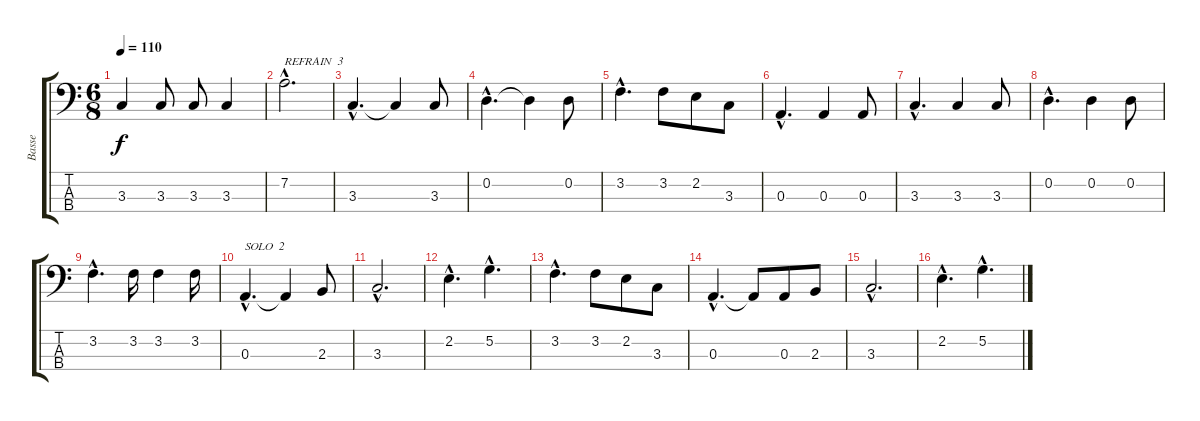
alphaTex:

\track ("Basse" "Basse") {instrument electricbassfinger}
\staff {score tabs}
\tuning (G2 D2 A1 E1) {hide}
\ts (6 8)
\tempo 110
\clef f4
\ks c
3.3.4{dy f} 3.3.8 3.3.8 3.3.4 |
7.2{hac}.2{d txt "REFRAIN  3"} |
3.3{hac}.4{d} 3.3{t}.4 3.3.8 |
0.2{hac}.4{d} 0.2{t}.4 0.2.8 |
3.2{hac}.4{d} 3.2.8 2.2.8 3.3.8 |
0.3{hac}.4{d} 0.3.4 0.3.8 |
3.3{hac}.4{d} 3.3.4 3.3.8 |
0.2{hac}.4{d} 0.2.4 0.2.8 |
3.2{hac}.4{d} 3.2.16 3.2.4 3.2.16 |
0.3{hac}.4{d txt "SOLO  2"} 0.3{t}.4 2.3.8 |
3.3{hac}.2{d} |
2.2{hac}.4{d} 5.2{hac}.4{d} |
3.2{hac}.4{d} 3.2.8 2.2.8 3.3.8 |
0.3{hac}.4{d} 0.3{t}.8 0.3.8 2.3.8 |
3.3{hac}.2{d} |
2.2{hac}.4{d} 5.2{hac}.4{d}
